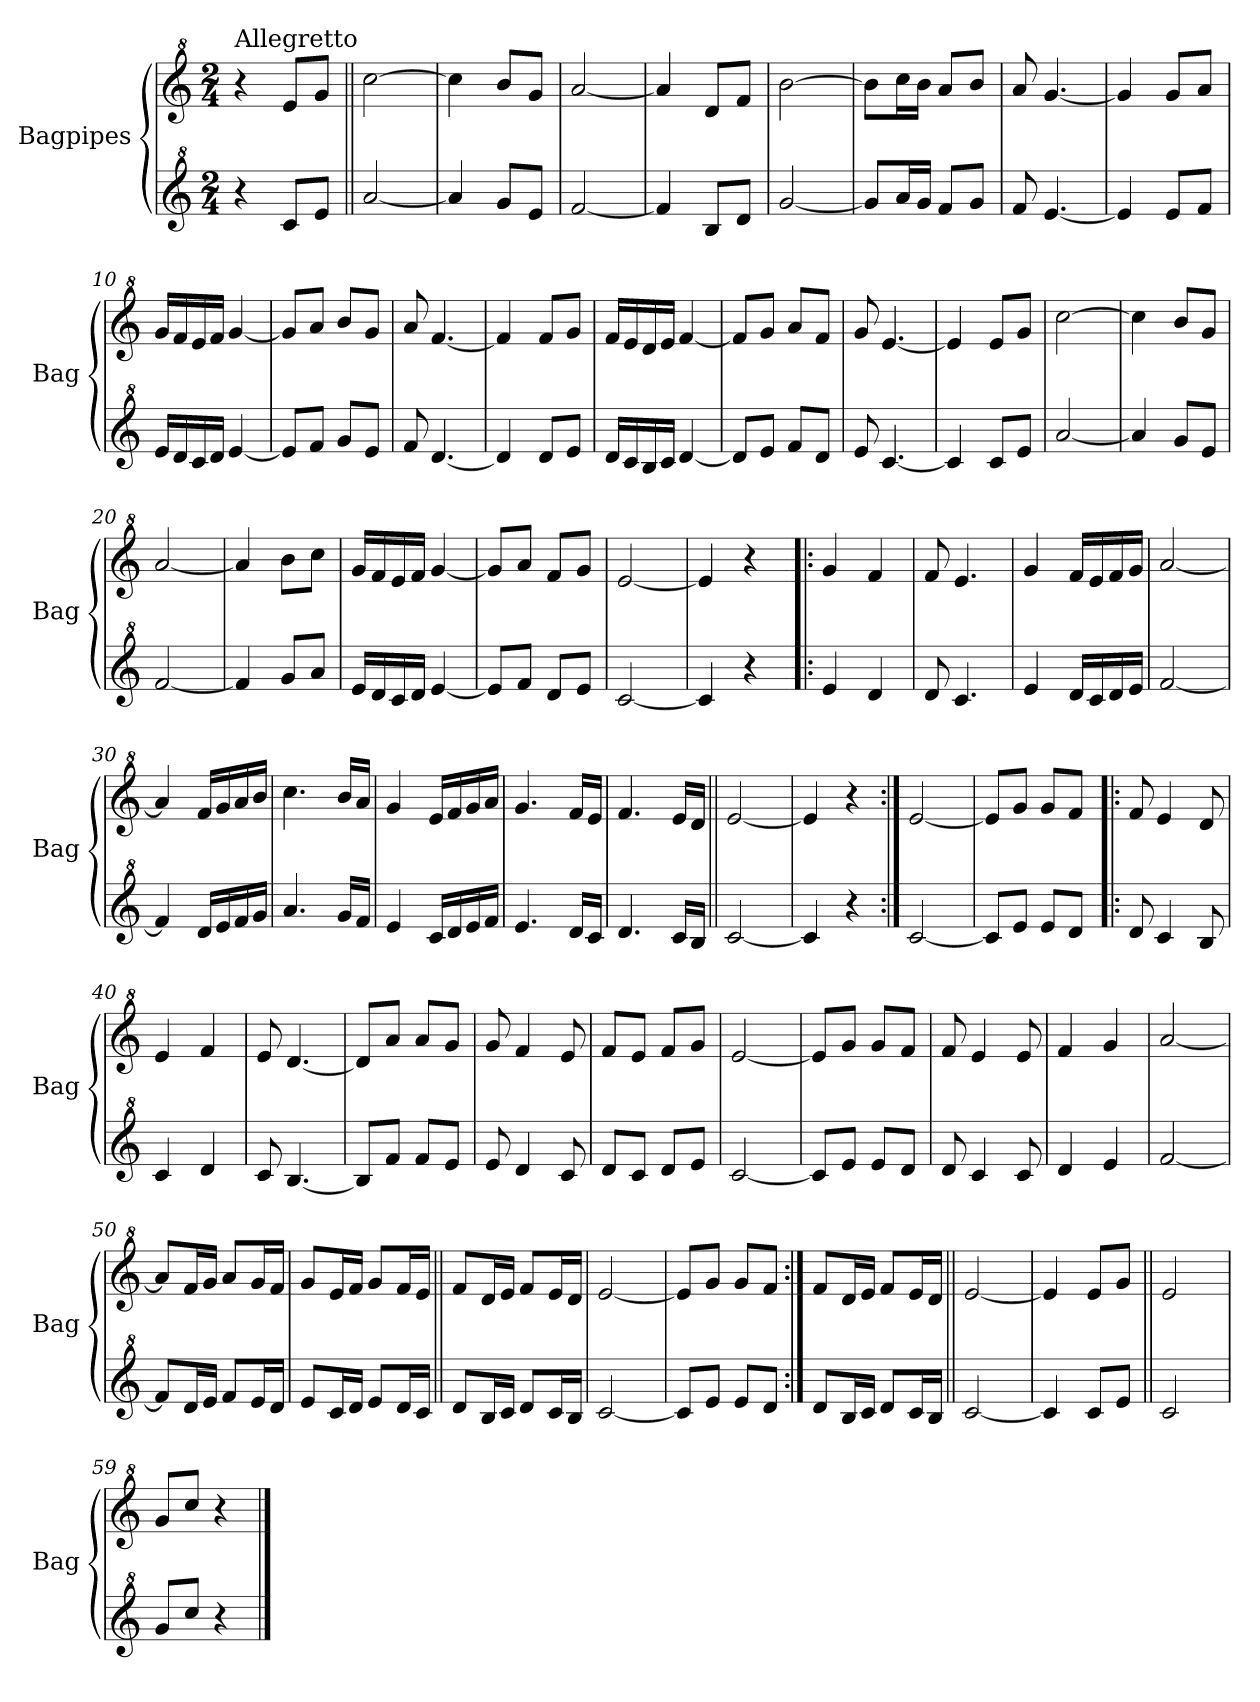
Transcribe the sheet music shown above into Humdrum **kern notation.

**kern	**kern
*part2	*part1
*staff2	*staff1
*I"Bagpipes	*I"Bagpipes
*I'Bag	*I'Bag
*clefG^2	*clefG^2
*k[]	*k[]
*C:	*C:
*M2/4	*M2/4
=1	=1
!	!LO:TX:a:t=Allegretto
4r	4r
8cc/L	8ee/L
8ee/J	8gg/J
=2||	=2||
[2aa/	[2ccc\
=3	=3
4aa/]	4ccc\]
8gg/L	8bb/L
8ee/J	8gg/J
=4	=4
[2ff/	[2aa/
=5	=5
4ff/]	4aa/]
8b/L	8dd/L
8dd/J	8ff/J
=6	=6
[2gg/	[2bb\
=7	=7
8gg/L]	8bb\L]
16aa/L	16ccc\L
16gg/JJ	16bb\JJ
8ff/L	8aa/L
8gg/J	8bb/J
=8	=8
8ff/	8aa/
[4.ee/	[4.gg/
=9	=9
4ee/]	4gg/]
8ee/L	8gg/L
8ff/J	8aa/J
=10	=10
16ee/LL	16gg/LL
16dd/	16ff/
16cc/	16ee/
16dd/JJ	16ff/JJ
[4ee/	[4gg/
=11	=11
8ee/L]	8gg/L]
8ff/J	8aa/J
8gg/L	8bb/L
8ee/J	8gg/J
=12	=12
8ff/	8aa/
[4.dd/	[4.ff/
=13	=13
4dd/]	4ff/]
8dd/L	8ff/L
8ee/J	8gg/J
!!LO:LB:g=z
=14	=14
16dd/LL	16ff/LL
16cc/	16ee/
16b/	16dd/
16cc/JJ	16ee/JJ
[4dd/	[4ff/
=15	=15
8dd/L]	8ff/L]
8ee/J	8gg/J
8ff/L	8aa/L
8dd/J	8ff/J
=16	=16
8ee/	8gg/
[4.cc/	[4.ee/
=17	=17
4cc/]	4ee/]
8cc/L	8ee/L
8ee/J	8gg/J
=18	=18
[2aa/	[2ccc\
=19	=19
4aa/]	4ccc\]
8gg/L	8bb/L
8ee/J	8gg/J
=20	=20
[2ff/	[2aa/
=21	=21
4ff/]	4aa/]
8gg/L	8bb\L
8aa/J	8ccc\J
=22	=22
16ee/LL	16gg/LL
16dd/	16ff/
16cc/	16ee/
16dd/JJ	16ff/JJ
[4ee/	[4gg/
=23	=23
8ee/L]	8gg/L]
8ff/J	8aa/J
8dd/L	8ff/L
8ee/J	8gg/J
=24	=24
[2cc/	[2ee/
=25	=25
4cc/]	4ee/]
4r	4r
=26!|:	=26!|:
4ee/	4gg/
4dd/	4ff/
!!LO:LB:g=z
=27	=27
8dd/	8ff/
4.cc/	4.ee/
=28	=28
4ee/	4gg/
16dd/LL	16ff/LL
16cc/	16ee/
16dd/	16ff/
16ee/JJ	16gg/JJ
=29	=29
[2ff/	[2aa/
=30	=30
4ff/]	4aa/]
16dd/LL	16ff/LL
16ee/	16gg/
16ff/	16aa/
16gg/JJ	16bb/JJ
=31	=31
4.aa/	4.ccc\
16gg/LL	16bb/LL
16ff/JJ	16aa/JJ
=32	=32
4ee/	4gg/
16cc/LL	16ee/LL
16dd/	16ff/
16ee/	16gg/
16ff/JJ	16aa/JJ
=33	=33
4.ee/	4.gg/
16dd/LL	16ff/LL
16cc/JJ	16ee/JJ
=34	=34
4.dd/	4.ff/
16cc/LL	16ee/LL
16b/JJ	16dd/JJ
=35||	=35||
[2cc/	[2ee/
=36	=36
4cc/]	4ee/]
4r	4r
=37:|!	=37:|!
[2cc/	[2ee/
=38	=38
8cc/L]	8ee/L]
8ee/J	8gg/J
8ee/L	8gg/L
8dd/J	8ff/J
!!LO:LB:g=z
=39!|:	=39!|:
8dd/	8ff/
4cc/	4ee/
8b/	8dd/
=40	=40
4cc/	4ee/
4dd/	4ff/
=41	=41
8cc/	8ee/
[4.b/	[4.dd/
=42	=42
8b/L]	8dd/L]
8ff/J	8aa/J
8ff/L	8aa/L
8ee/J	8gg/J
=43	=43
8ee/	8gg/
4dd/	4ff/
8cc/	8ee/
=44	=44
8dd/L	8ff/L
8cc/J	8ee/J
8dd/L	8ff/L
8ee/J	8gg/J
=45	=45
[2cc/	[2ee/
=46	=46
8cc/L]	8ee/L]
8ee/J	8gg/J
8ee/L	8gg/L
8dd/J	8ff/J
=47	=47
8dd/	8ff/
4cc/	4ee/
8cc/	8ee/
=48	=48
4dd/	4ff/
4ee/	4gg/
=49	=49
[2ff/	[2aa/
=50	=50
8ff/L]	8aa/L]
16dd/L	16ff/L
16ee/JJ	16gg/JJ
8ff/L	8aa/L
16ee/L	16gg/L
16dd/JJ	16ff/JJ
!!LO:LB:g=z
=51	=51
8ee/L	8gg/L
16cc/L	16ee/L
16dd/JJ	16ff/JJ
8ee/L	8gg/L
16dd/L	16ff/L
16cc/JJ	16ee/JJ
=52||	=52||
8dd/L	8ff/L
16b/L	16dd/L
16cc/JJ	16ee/JJ
8dd/L	8ff/L
16cc/L	16ee/L
16b/JJ	16dd/JJ
=53	=53
[2cc/	[2ee/
=54	=54
8cc/L]	8ee/L]
8ee/J	8gg/J
8ee/L	8gg/L
8dd/J	8ff/J
=55:|!	=55:|!
8dd/L	8ff/L
16b/L	16dd/L
16cc/JJ	16ee/JJ
8dd/L	8ff/L
16cc/L	16ee/L
16b/JJ	16dd/JJ
=56||	=56||
[2cc/	[2ee/
=57	=57
4cc/]	4ee/]
8cc/L	8ee/L
8ee/J	8gg/J
=58||	=58||
2cc/	2ee/
=59	=59
8gg/L	8gg/L
8ccc/J	8ccc/J
4r	4r
==	==
*-	*-
